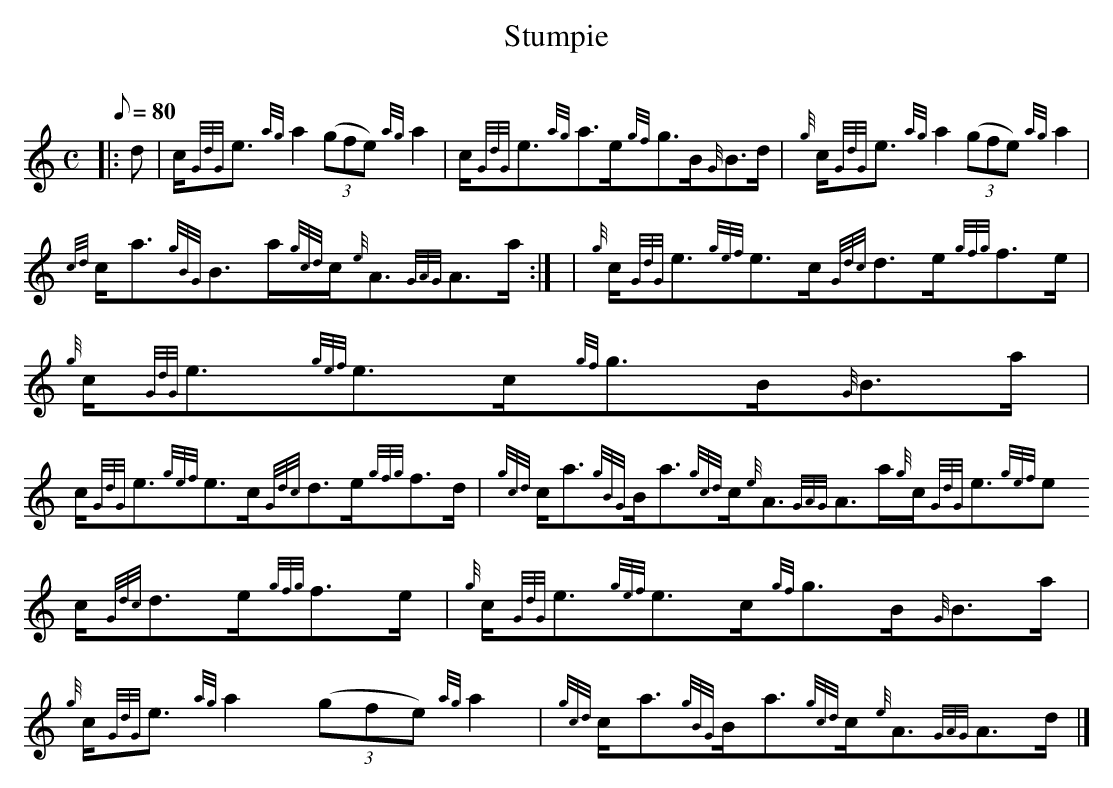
X:1
T:Stumpie
M:C
L:1/8
Q:80
C:
K:HP
|: d | \
c/2{GdG}e3/2{ag}a2((3gfe){ag}a2 | \
c/2{GdG}e3/2{ag}a3/2e/2{gf}g3/2B/2{G}B3/2d/2 | \
{g}c/2{GdG}e3/2{ag}a2((3gfe){ag}a2 |
{cd}c/2a3/2{gBG}B3/2a/2{gcd}c/2{e}A3/2{GAG}A3/2a/2:| [ | \
{g}c/2{GdG}e3/2{gef}e3/2c/2{Gdc}d3/2e/2{gfg}f3/2e/2 | \
{g}c/2{GdG}e3/2{gef}e3/2c/2{gf}g3/2B/2{G}B3/2a/2 |
c/2{GdG}e3/2{gef}e3/2c/2{Gdc}d3/2e/2{gfg}f3/2d/2 | \
{gcd}c/2a3/2{gBG}B/2a3/2{gcd}c/2{e}A3/2{GAG}A3/2a/2{g}c/2{GdG}e3/2{gef}e
3/2c/2{Gdc}d3/2e/2{gfg}f3/2e/2 | \
{g}c/2{GdG}e3/2{gef}e3/2c/2{gf}g3/2B/2{G}B3/2a/2 |
{g}c/2{GdG}e3/2{ag}a2((3gfe){ag}a2 | \
{gcd}c/2a3/2{gBG}B/2a3/2{gcd}c/2{e}A3/2{GAG}A3/2d/2|]
